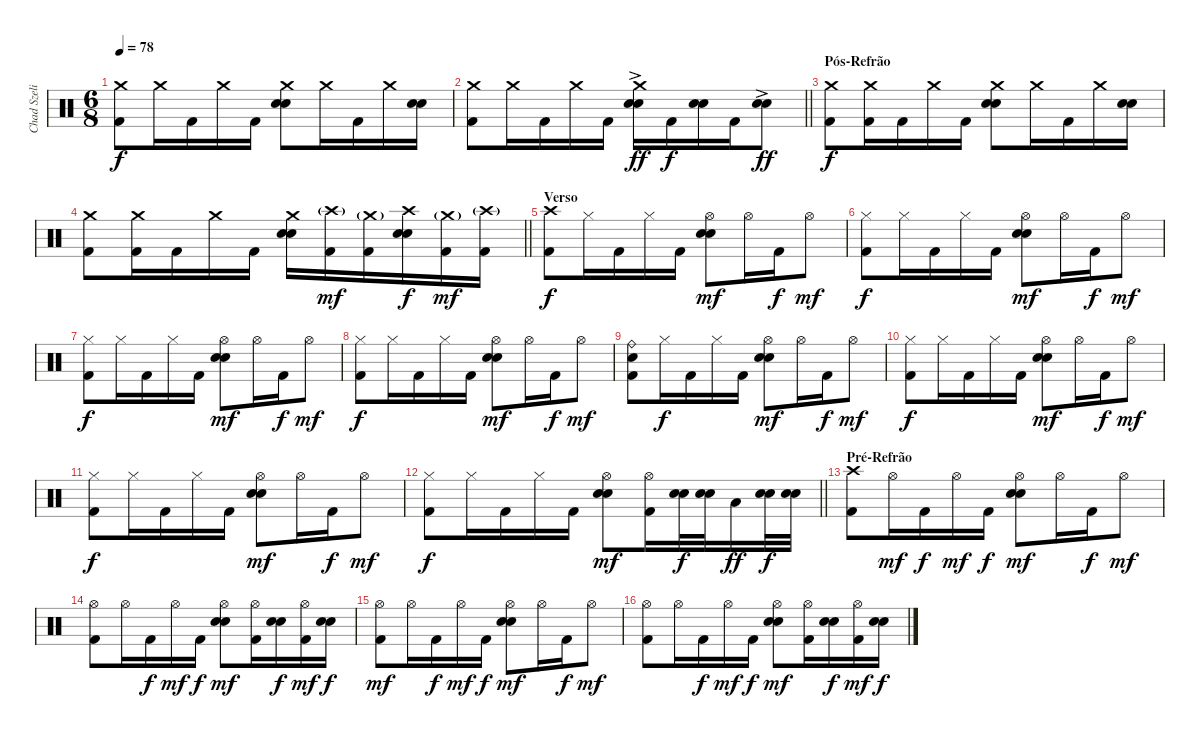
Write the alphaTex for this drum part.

\track ("Chad Szeliga" "Chad Szeli") {instrument percussion}
\staff {score}
\articulation defaults
\ts (6 8)
\tempo 78
\clef neutral
\ks c
("Crash medium (hit)" "Kick (hit) 2").8{dy f} "Crash medium (hit)".16 "Kick (hit) 2".16 "Crash medium (hit)".16 "Kick (hit) 2".16 ("Crash medium (hit)" "Electric Snare (hit)" "Snare (hit) 2").8 "Crash medium (hit)".16 "Kick (hit) 2".16 "Crash medium (hit)".16 ("Electric Snare (hit)" "Snare (hit) 2").16 |
\barLineRight lightlight
("Crash medium (hit)" "Kick (hit) 2").8 "Crash medium (hit)".16 "Kick (hit) 2".16 "Crash medium (hit)".16 "Kick (hit) 2".16 ("Crash medium (hit)"{ac} "Electric Snare (hit)" "Snare (hit) 2").16{dy ff} "Kick (hit) 2".16{dy f} ("Electric Snare (hit)" "Snare (hit) 2").16 "Kick (hit) 2".16 ("Electric Snare (hit)"{ac} "Snare (hit) 2"{ac}).8{dy ff} |
\section ("" "Pós-Refrão")
("Crash medium (hit)" "Kick (hit) 2").8{dy f} ("Crash medium (hit)" "Kick (hit) 2").16 "Kick (hit) 2".16 "Crash medium (hit)".16 "Kick (hit) 2".16 ("Crash medium (hit)" "Electric Snare (hit)" "Snare (hit) 2").8 "Crash medium (hit)".16 "Kick (hit) 2".16 "Crash medium (hit)".16 ("Electric Snare (hit)" "Snare (hit) 2").16 |
\barLineRight lightlight
("Crash medium (hit)" "Kick (hit) 2").8 ("Crash medium (hit)" "Kick (hit) 2").16 "Kick (hit) 2".16 "Crash medium (hit)".16 "Kick (hit) 2".16 ("Crash medium (hit)" "Electric Snare (hit)" "Snare (hit) 2").16 ("Crash high (hit)"{g} "Kick (hit) 2").16{dy mf} ("Crash medium (hit)"{g} "Kick (hit) 2").16 ("Crash high (hit)" "Electric Snare (hit)" "Snare (hit) 2").16{dy f} ("Crash medium (hit)"{g} "Kick (hit) 2").16{dy mf} ("Crash high (hit)"{g} "Kick (hit) 2").16 |
\section ("" "Verso")
("Crash high (hit)" "Kick (hit) 2").8{dy f} "Hi-Hat (closed)".16 "Kick (hit) 2".16 "Hi-Hat (closed)".16 "Kick (hit) 2".16 ("Hi-Hat (open)" "Electric Snare (hit)" "Snare (hit) 2").8{dy mf} "Hi-Hat (open)".16 "Kick (hit) 2".16{dy f} "Hi-Hat (open)".8{dy mf} |
("Hi-Hat (closed)" "Kick (hit) 2").8{dy f} "Hi-Hat (closed)".16 "Kick (hit) 2".16 "Hi-Hat (closed)".16 "Kick (hit) 2".16 ("Hi-Hat (open)" "Electric Snare (hit)" "Snare (hit) 2").8{dy mf} "Hi-Hat (open)".16 "Kick (hit) 2".16{dy f} "Hi-Hat (open)".8{dy mf} |
("Hi-Hat (closed)" "Kick (hit) 2").8{dy f} "Hi-Hat (closed)".16 "Kick (hit) 2".16 "Hi-Hat (closed)".16 "Kick (hit) 2".16 ("Hi-Hat (open)" "Electric Snare (hit)" "Snare (hit) 2").8{dy mf} "Hi-Hat (open)".16 "Kick (hit) 2".16{dy f} "Hi-Hat (open)".8{dy mf} |
("Hi-Hat (closed)" "Kick (hit) 2").8{dy f} "Hi-Hat (closed)".16 "Kick (hit) 2".16 "Hi-Hat (closed)".16 "Kick (hit) 2".16 ("Hi-Hat (open)" "Electric Snare (hit)" "Snare (hit) 2").8{dy mf} "Hi-Hat (open)".16 "Kick (hit) 2".16{dy f} "Hi-Hat (open)".8{dy mf} |
("Ride (bell)" "Metronome (bell)" "Kick (hit) 2").8 "Hi-Hat (closed)".16{dy f} "Kick (hit) 2".16 "Hi-Hat (closed)".16 "Kick (hit) 2".16 ("Hi-Hat (open)" "Electric Snare (hit)" "Snare (hit) 2").8{dy mf} "Hi-Hat (open)".16 "Kick (hit) 2".16{dy f} "Hi-Hat (open)".8{dy mf} |
("Hi-Hat (closed)" "Kick (hit) 2").8{dy f} "Hi-Hat (closed)".16 "Kick (hit) 2".16 "Hi-Hat (closed)".16 "Kick (hit) 2".16 ("Hi-Hat (open)" "Electric Snare (hit)" "Snare (hit) 2").8{dy mf} "Hi-Hat (open)".16 "Kick (hit) 2".16{dy f} "Hi-Hat (open)".8{dy mf} |
("Hi-Hat (closed)" "Kick (hit) 2").8{dy f} "Hi-Hat (closed)".16 "Kick (hit) 2".16 "Hi-Hat (closed)".16 "Kick (hit) 2".16 ("Hi-Hat (open)" "Electric Snare (hit)" "Snare (hit) 2").8{dy mf} "Hi-Hat (open)".16 "Kick (hit) 2".16{dy f} "Hi-Hat (open)".8{dy mf} |
\barLineRight lightlight
("Hi-Hat (closed)" "Kick (hit) 2").8{dy f} "Hi-Hat (closed)".16 "Kick (hit) 2".16 "Hi-Hat (closed)".16 "Kick (hit) 2".16 ("Hi-Hat (open)" "Electric Snare (hit)" "Snare (hit) 2").8{dy mf} ("Hi-Hat (open)" "Kick (hit) 2").16 ("Electric Snare (hit)" "Snare (hit) 2").32{dy f} ("Electric Snare (hit)" "Snare (hit) 2").32 "Low Tom (hit)".16{dy ff} ("Electric Snare (hit)" "Snare (hit) 2").32{dy f} ("Electric Snare (hit)" "Snare (hit) 2").32 |
\section ("" "Pré-Refrão")
("Crash high (hit)" "Kick (hit) 2").8 "Hi-Hat (open)".16{dy mf} "Kick (hit) 2".16{dy f} "Hi-Hat (open)".16{dy mf} "Kick (hit) 2".16{dy f} ("Hi-Hat (open)" "Electric Snare (hit)" "Snare (hit) 2").8{dy mf} "Hi-Hat (open)".16 "Kick (hit) 2".16{dy f} "Hi-Hat (open)".8{dy mf} |
("Hi-Hat (open)" "Kick (hit) 2").8 "Hi-Hat (open)".16 "Kick (hit) 2".16{dy f} "Hi-Hat (open)".16{dy mf} "Kick (hit) 2".16{dy f} ("Hi-Hat (open)" "Electric Snare (hit)" "Snare (hit) 2").8{dy mf} ("Hi-Hat (open)" "Kick (hit) 2").16 ("Electric Snare (hit)" "Snare (hit) 2").16{dy f} ("Hi-Hat (open)" "Kick (hit) 2").16{dy mf} ("Electric Snare (hit)" "Snare (hit) 2").16{dy f} |
("Hi-Hat (open)" "Kick (hit) 2").8{dy mf} "Hi-Hat (open)".16 "Kick (hit) 2".16{dy f} "Hi-Hat (open)".16{dy mf} "Kick (hit) 2".16{dy f} ("Hi-Hat (open)" "Electric Snare (hit)" "Snare (hit) 2").8{dy mf} "Hi-Hat (open)".16 "Kick (hit) 2".16{dy f} "Hi-Hat (open)".8{dy mf} |
("Hi-Hat (open)" "Kick (hit) 2").8 "Hi-Hat (open)".16 "Kick (hit) 2".16{dy f} "Hi-Hat (open)".16{dy mf} "Kick (hit) 2".16{dy f} ("Hi-Hat (open)" "Electric Snare (hit)" "Snare (hit) 2").8{dy mf} ("Hi-Hat (open)" "Kick (hit) 2").16 ("Electric Snare (hit)" "Snare (hit) 2").16{dy f} ("Hi-Hat (open)" "Kick (hit) 2").16{dy mf} ("Electric Snare (hit)" "Snare (hit) 2").16{dy f}
